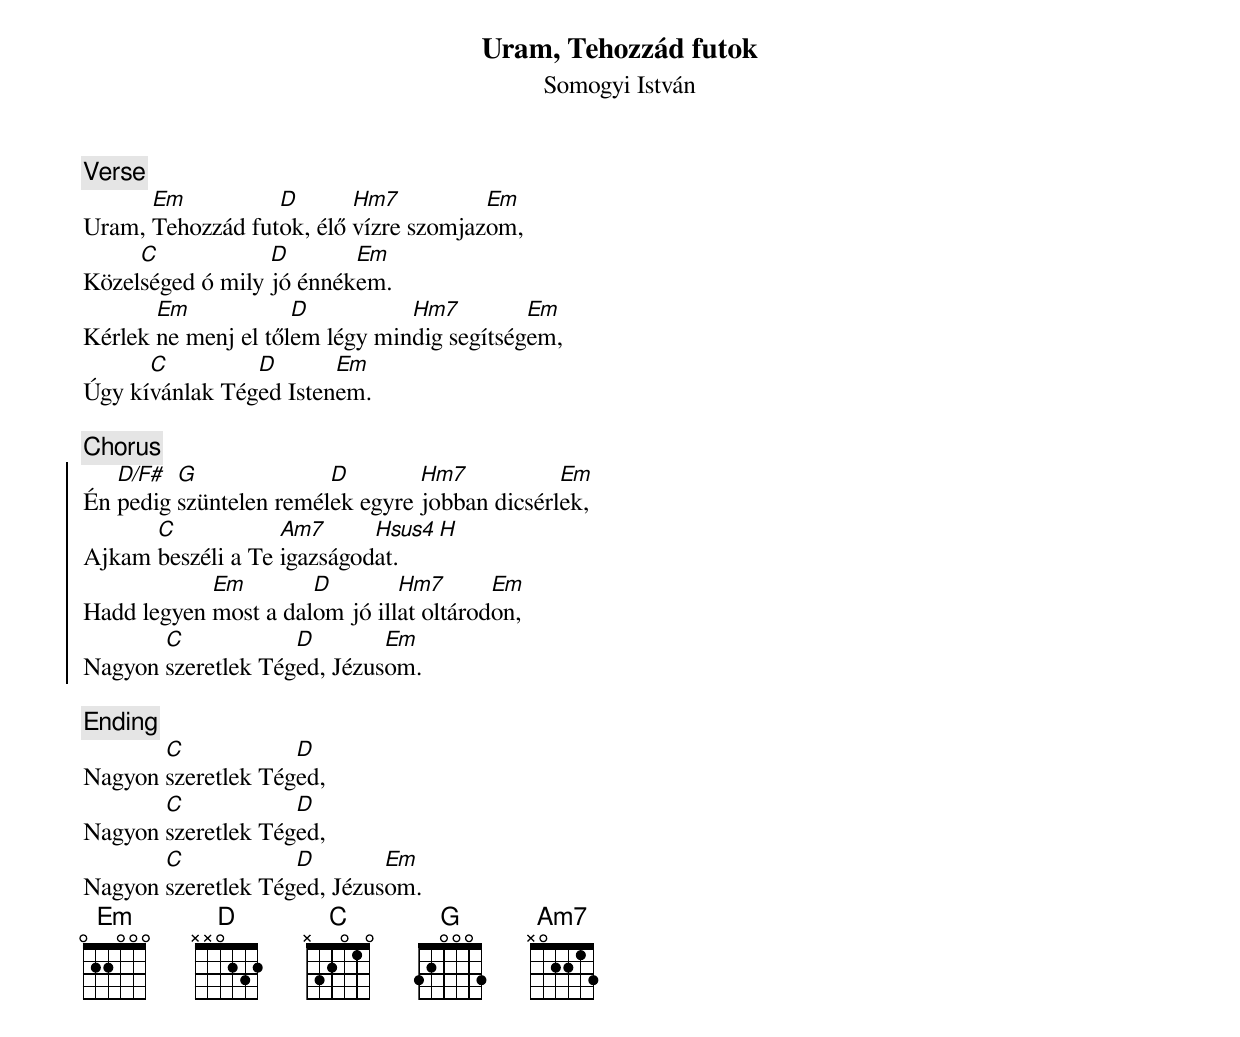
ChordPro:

{title: Uram, Tehozzád futok}
{subtitle: Somogyi István}



{c:Verse}
Uram, [Em]Tehozzád fut[D]ok, élő [Hm7]vízre szomjaz[Em]om,
Közel[C]séged ó mily [D]jó énnék[Em]em.
Kérlek [Em]ne menj el től[D]em légy min[Hm7]dig segítség[Em]em,
Úgy kí[C]vánlak Tég[D]ed Isten[Em]em.

{c:Chorus}
{soc}
Én [D/F#]pedig [G]szüntelen remél[D]ek egyre [Hm7]jobban dicsérl[Em]ek,
Ajkam [C]beszéli a Te [Am7]igazságod[Hsus4]at. [H]
Hadd legyen [Em]most a dal[D]om jó ill[Hm7]at oltárod[Em]on,
Nagyon [C]szeretlek Tég[D]ed, Jézus[Em]om.
{eoc}

{c:Ending}
Nagyon [C]szeretlek Tég[D]ed,
Nagyon [C]szeretlek Tég[D]ed,
Nagyon [C]szeretlek Tég[D]ed, Jézus[Em]om.
